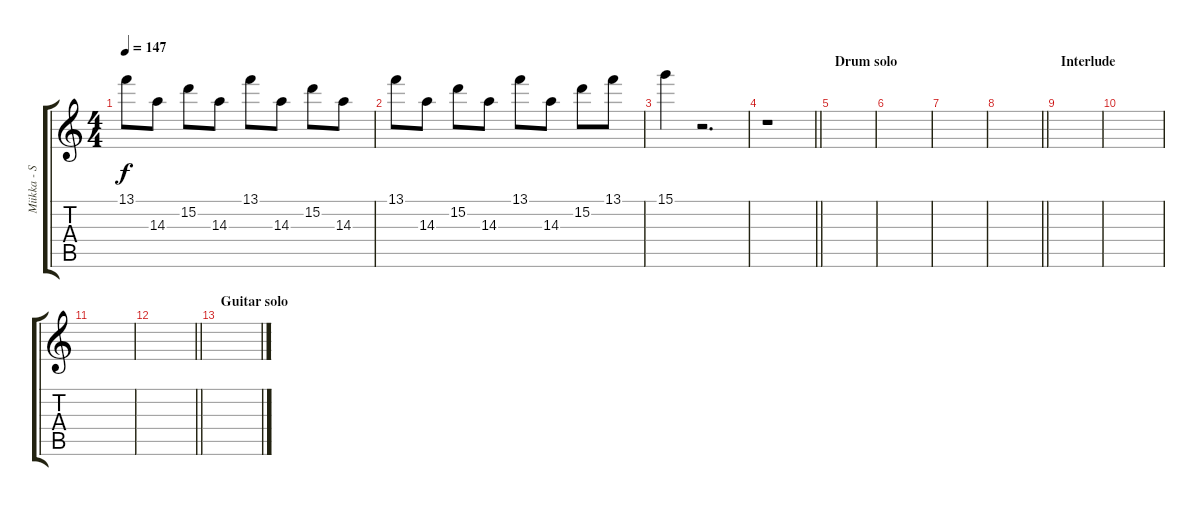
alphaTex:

\track ("Miikka - Synth" "Miikka - S") {instrument overdrivenguitar}
\staff {score tabs}
\tuning (E4 B3 G3 D3 A2 E2) {hide}
\ts (4 4)
\tempo 147
\clef g2
\ks c
13.1.8{dy f} 14.3.8 15.2.8 14.3.8 13.1.8 14.3.8 15.2.8 14.3.8 |
13.1.8 14.3.8 15.2.8 14.3.8 13.1.8 14.3.8 15.2.8 13.1.8 |
15.1.4 r.2{d} |
\barLineRight lightlight
r.1 |
\section ("" "Drum solo")
|
|
|
\barLineRight lightlight
|
\section ("" "Interlude")
|
|
|
\barLineRight lightlight
|
\section ("" "Guitar solo")
